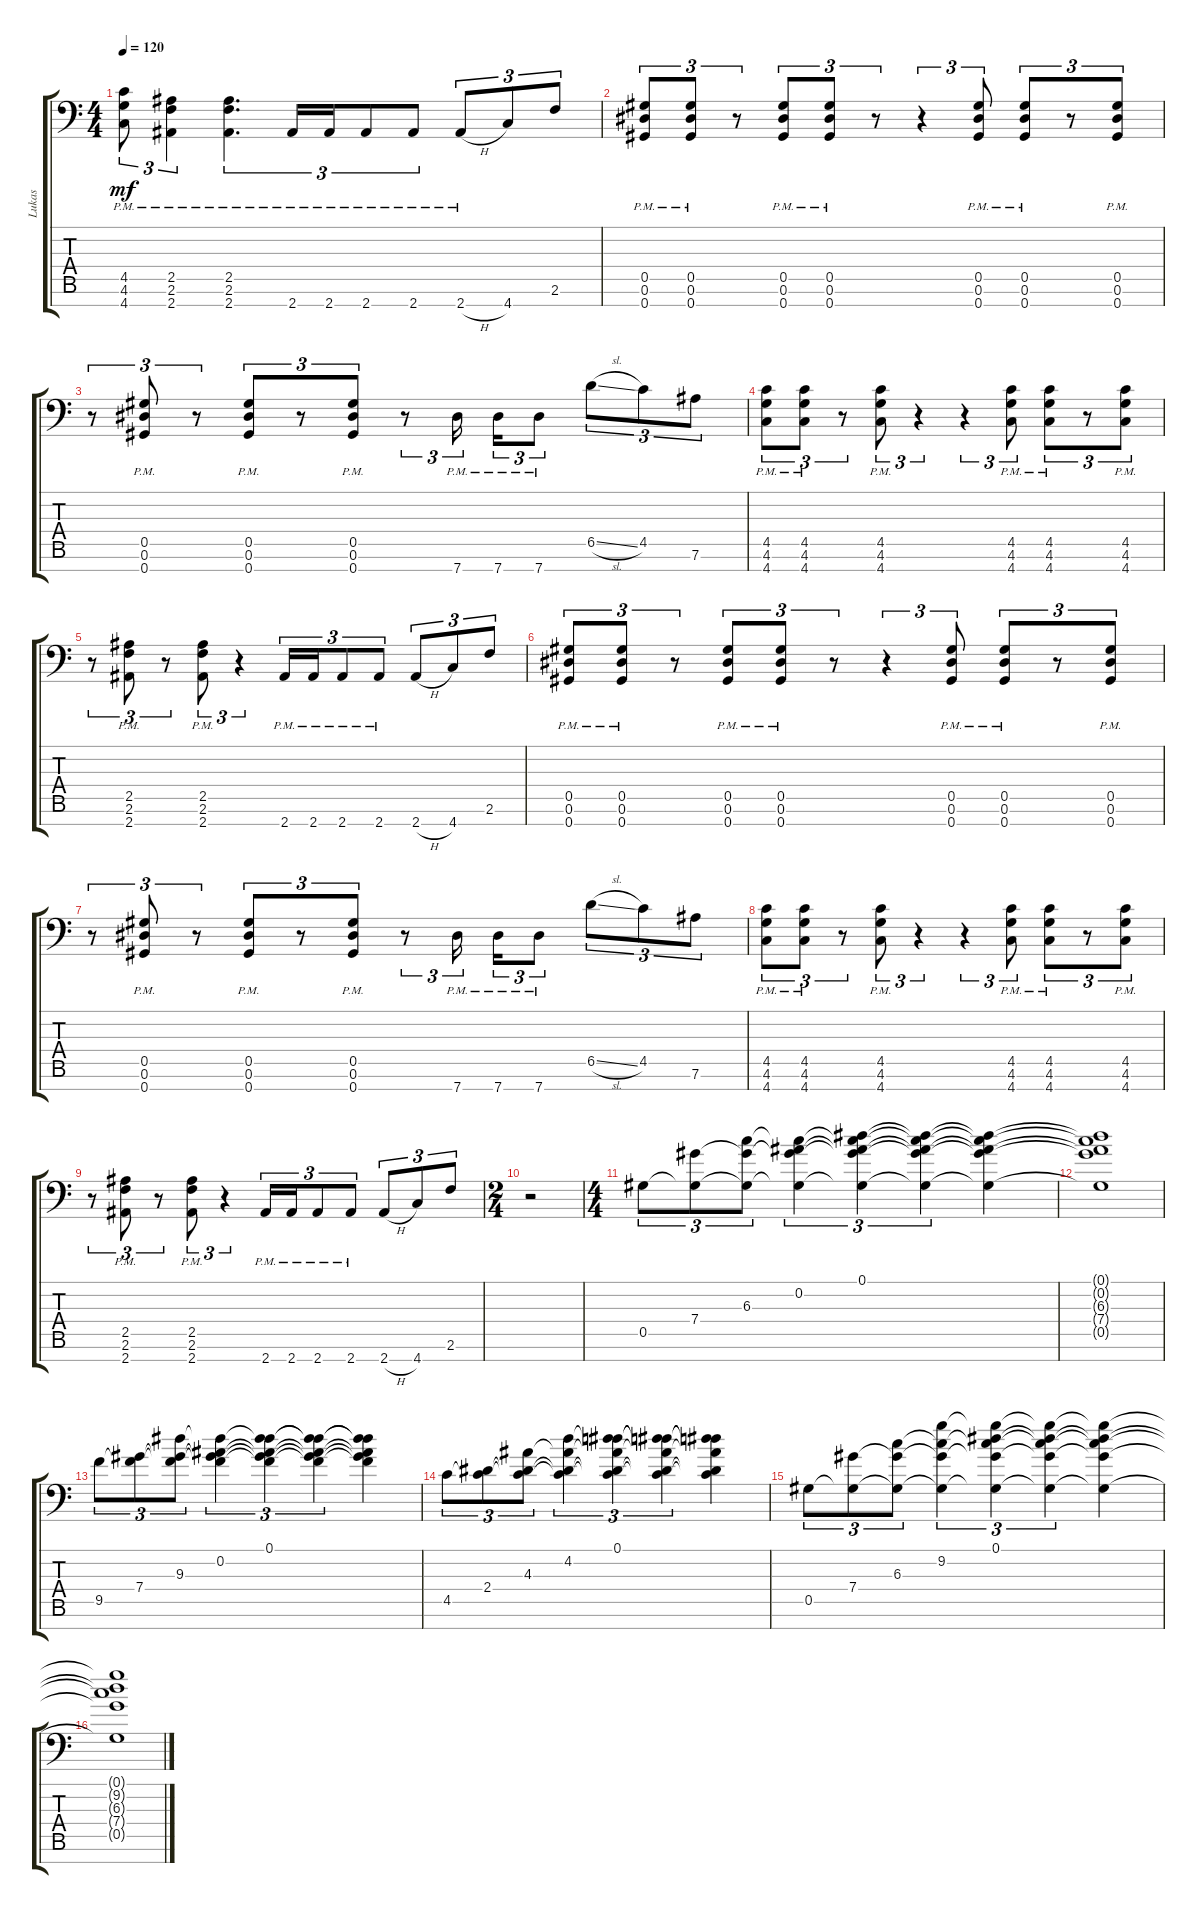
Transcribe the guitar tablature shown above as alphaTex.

\track ("Lukas" "Lukas") {instrument distortionguitar}
\staff {score tabs}
\tuning (Eb4 Bb3 Gb3 Db3 Ab2 Eb2 Ab1) {hide}
\ts (4 4)
\tempo 120
\clef f4
\ks c
(4.5{pm t} 4.6{pm t} 4.7{pm t}).8{tu (3 2) dy mf} (2.5{pm} 2.6{pm} 2.7{pm}).4{tu (3 2)} (2.5{pm} 2.6{pm} 2.7{pm}).4{d tu (3 2)} 2.7{pm}.16{tu (3 2)} 2.7{pm}.16{tu (3 2)} 2.7{pm}.8{tu (3 2)} 2.7{pm}.8{tu (3 2)} 2.7{h pm}.8{tu (3 2)} 4.7.8{tu (3 2)} 2.6.8{tu (3 2)} |
(0.5{pm} 0.6{pm} 0.7{pm}).8{tu (3 2)} (0.5{pm} 0.6{pm} 0.7{pm}).8{tu (3 2)} r.8{tu (3 2)} (0.5{pm} 0.6{pm} 0.7{pm}).8{tu (3 2)} (0.5{pm} 0.6{pm} 0.7{pm}).8{tu (3 2)} r.8{tu (3 2)} r.4{tu (3 2)} (0.5{pm} 0.6{pm} 0.7{pm}).8{tu (3 2)} (0.5{pm} 0.6{pm} 0.7{pm}).8{tu (3 2)} r.8{tu (3 2)} (0.5{pm} 0.6{pm} 0.7{pm}).8{tu (3 2)} |
r.8{tu (3 2)} (0.5{pm} 0.6{pm} 0.7{pm}).8{tu (3 2)} r.8{tu (3 2)} (0.5{pm} 0.6{pm} 0.7{pm}).8{tu (3 2)} r.8{tu (3 2)} (0.5{pm} 0.6{pm} 0.7{pm}).8{tu (3 2)} r.8{tu (3 2)} 7.7{pm}.16{tu (3 2)} 7.7{pm}.16{tu (3 2)} 7.7{pm}.8{tu (3 2)} 6.5{sl}.8{tu (3 2)} 4.5.8{tu (3 2)} 7.6.8{tu (3 2)} |
(4.5{pm} 4.6{pm} 4.7{pm}).8{tu (3 2)} (4.5{pm} 4.6{pm} 4.7{pm}).8{tu (3 2)} r.8{tu (3 2)} (4.5{pm} 4.6{pm} 4.7{pm}).8{tu (3 2)} r.4{tu (3 2)} r.4{tu (3 2)} (4.5{pm} 4.6{pm} 4.7{pm}).8{tu (3 2)} (4.5{pm} 4.6{pm} 4.7{pm}).8{tu (3 2)} r.8{tu (3 2)} (4.5{pm} 4.6{pm} 4.7{pm}).8{tu (3 2)} |
r.8{tu (3 2)} (2.5{pm} 2.6{pm} 2.7{pm}).8{tu (3 2)} r.8{tu (3 2)} (2.5{pm} 2.6{pm} 2.7{pm}).8{tu (3 2)} r.4{tu (3 2)} 2.7{pm}.16{tu (3 2)} 2.7{pm}.16{tu (3 2)} 2.7{pm}.8{tu (3 2)} 2.7{pm}.8{tu (3 2)} 2.7{h}.8{tu (3 2)} 4.7.8{tu (3 2)} 2.6.8{tu (3 2)} |
(0.5{pm} 0.6{pm} 0.7{pm}).8{tu (3 2)} (0.5{pm} 0.6{pm} 0.7{pm}).8{tu (3 2)} r.8{tu (3 2)} (0.5{pm} 0.6{pm} 0.7{pm}).8{tu (3 2)} (0.5{pm} 0.6{pm} 0.7{pm}).8{tu (3 2)} r.8{tu (3 2)} r.4{tu (3 2)} (0.5{pm} 0.6{pm} 0.7{pm}).8{tu (3 2)} (0.5{pm} 0.6{pm} 0.7{pm}).8{tu (3 2)} r.8{tu (3 2)} (0.5{pm} 0.6{pm} 0.7{pm}).8{tu (3 2)} |
r.8{tu (3 2)} (0.5{pm} 0.6{pm} 0.7{pm}).8{tu (3 2)} r.8{tu (3 2)} (0.5{pm} 0.6{pm} 0.7{pm}).8{tu (3 2)} r.8{tu (3 2)} (0.5{pm} 0.6{pm} 0.7{pm}).8{tu (3 2)} r.8{tu (3 2)} 7.7{pm}.16{tu (3 2)} 7.7{pm}.16{tu (3 2)} 7.7{pm}.8{tu (3 2)} 6.5{sl}.8{tu (3 2)} 4.5.8{tu (3 2)} 7.6.8{tu (3 2)} |
(4.5{pm} 4.6{pm} 4.7{pm}).8{tu (3 2)} (4.5{pm} 4.6{pm} 4.7{pm}).8{tu (3 2)} r.8{tu (3 2)} (4.5{pm} 4.6{pm} 4.7{pm}).8{tu (3 2)} r.4{tu (3 2)} r.4{tu (3 2)} (4.5{pm} 4.6{pm} 4.7{pm}).8{tu (3 2)} (4.5{pm} 4.6{pm} 4.7{pm}).8{tu (3 2)} r.8{tu (3 2)} (4.5{pm} 4.6{pm} 4.7{pm}).8{tu (3 2)} |
r.8{tu (3 2)} (2.5{pm} 2.6{pm} 2.7{pm}).8{tu (3 2)} r.8{tu (3 2)} (2.5{pm} 2.6{pm} 2.7{pm}).8{tu (3 2)} r.4{tu (3 2)} 2.7{pm}.16{tu (3 2)} 2.7{pm}.16{tu (3 2)} 2.7{pm}.8{tu (3 2)} 2.7{pm}.8{tu (3 2)} 2.7{h}.8{tu (3 2)} 4.7.8{tu (3 2)} 2.6.8{tu (3 2)} |
\ts (2 4)
r.2 |
\ts (4 4)
0.5.8{tu (3 2)} (7.4 0.5{t}).8{tu (3 2)} (6.3 7.4{t} 0.5{t}).8{tu (3 2)} (0.2 6.3{t} 7.4{t} 0.5{t}).4{tu (3 2)} (0.1 0.2{t} 6.3{t} 7.4{t} 0.5{t}).4{tu (3 2)} (0.1{t} 0.2{t} 6.3{t} 7.4{t} 0.5{t}).4{tu (3 2)} (0.1{t} 0.2{t} 6.3{t} 7.4{t} 0.5{t}).4 |
(0.1{t} 0.2{t} 6.3{t} 7.4{t} 0.5{t}).1 |
9.5.8{tu (3 2)} (7.4 9.5{t}).8{tu (3 2)} (9.3 7.4{t} 9.5{t}).8{tu (3 2)} (0.2 9.3{t} 7.4{t} 9.5{t}).4{tu (3 2)} (0.1 0.2{t} 9.3{t} 7.4{t} 9.5{t}).4{tu (3 2)} (0.1{t} 0.2{t} 9.3{t} 7.4{t} 9.5{t}).4{tu (3 2)} (0.1{t} 0.2{t} 9.3{t} 7.4{t} 9.5{t}).4 |
4.5.8{tu (3 2)} (2.4 4.5{t}).8{tu (3 2)} (4.3 2.4{t} 4.5{t}).8{tu (3 2)} (4.2 4.3{t} 2.4{t} 4.5{t}).4{tu (3 2)} (0.1 4.2{t} 4.3{t} 2.4{t} 4.5{t}).4{tu (3 2)} (0.1{t} 4.2{t} 4.3{t} 2.4{t} 4.5{t}).4{tu (3 2)} (0.1{t} 4.2{t} 4.3{t} 2.4{t} 4.5{t}).4 |
0.5.8{tu (3 2)} (7.4 0.5{t}).8{tu (3 2)} (6.3 7.4{t} 0.5{t}).8{tu (3 2)} (9.2 6.3{t} 7.4{t} 0.5{t}).4{tu (3 2)} (0.1 9.2{t} 6.3{t} 7.4{t} 0.5{t}).4{tu (3 2)} (0.1{t} 9.2{t} 6.3{t} 7.4{t} 0.5{t}).4{tu (3 2)} (0.1{t} 9.2{t} 6.3{t} 7.4{t} 0.5{t}).4 |
(0.1{t} 9.2{t} 6.3{t} 7.4{t} 0.5{t}).1
